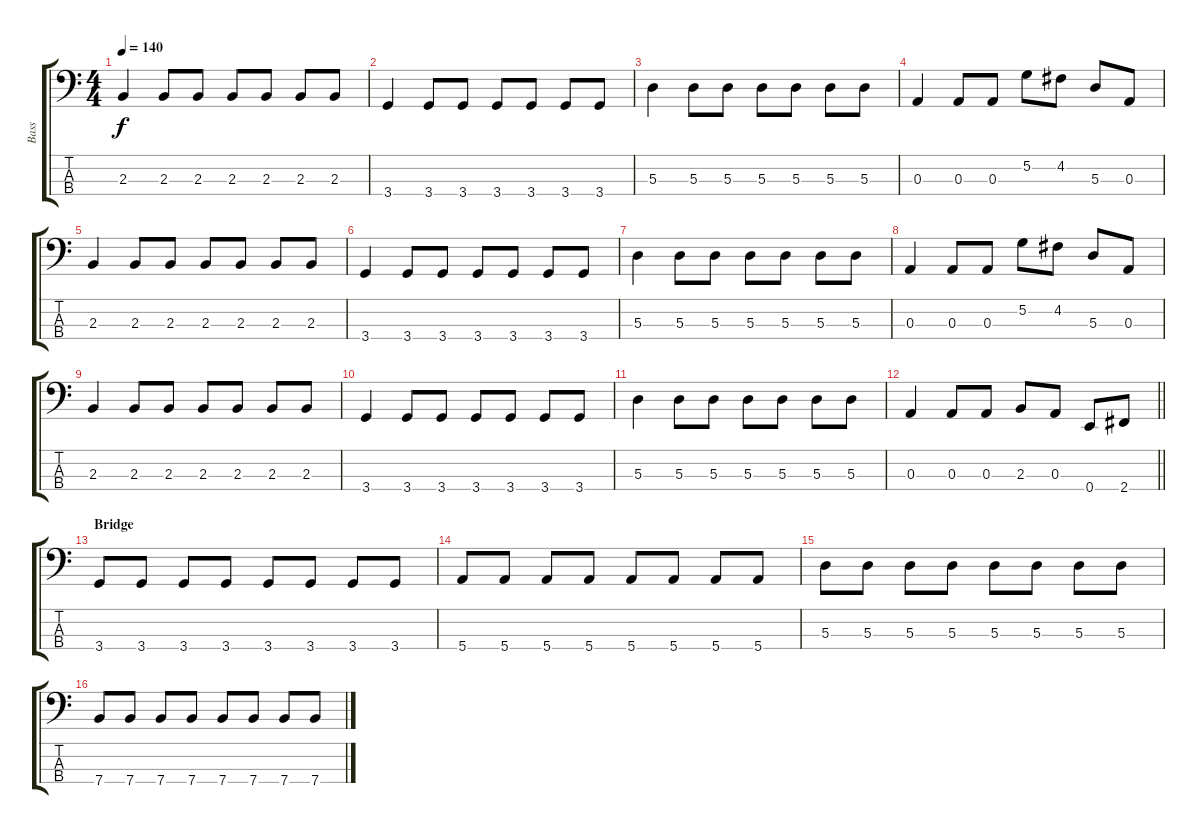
\track ("Bass" "Bass") {instrument electricbassfinger}
\staff {score tabs}
\tuning (G2 D2 A1 E1) {hide}
\ts (4 4)
\tempo 140
\clef f4
\ks c
2.3.4{dy f} 2.3.8 2.3.8 2.3.8 2.3.8 2.3.8 2.3.8 |
3.4.4 3.4.8 3.4.8 3.4.8 3.4.8 3.4.8 3.4.8 |
5.3.4 5.3.8 5.3.8 5.3.8 5.3.8 5.3.8 5.3.8 |
0.3.4 0.3.8 0.3.8 5.2.8 4.2.8 5.3.8 0.3.8 |
2.3.4 2.3.8 2.3.8 2.3.8 2.3.8 2.3.8 2.3.8 |
3.4.4 3.4.8 3.4.8 3.4.8 3.4.8 3.4.8 3.4.8 |
5.3.4 5.3.8 5.3.8 5.3.8 5.3.8 5.3.8 5.3.8 |
0.3.4 0.3.8 0.3.8 5.2.8 4.2.8 5.3.8 0.3.8 |
2.3.4 2.3.8 2.3.8 2.3.8 2.3.8 2.3.8 2.3.8 |
3.4.4 3.4.8 3.4.8 3.4.8 3.4.8 3.4.8 3.4.8 |
5.3.4 5.3.8 5.3.8 5.3.8 5.3.8 5.3.8 5.3.8 |
\barLineRight lightlight
0.3.4 0.3.8 0.3.8 2.3.8 0.3.8 0.4.8 2.4.8 |
\section ("" "Bridge")
3.4.8 3.4.8 3.4.8 3.4.8 3.4.8 3.4.8 3.4.8 3.4.8 |
5.4.8 5.4.8 5.4.8 5.4.8 5.4.8 5.4.8 5.4.8 5.4.8 |
5.3.8 5.3.8 5.3.8 5.3.8 5.3.8 5.3.8 5.3.8 5.3.8 |
7.4.8 7.4.8 7.4.8 7.4.8 7.4.8 7.4.8 7.4.8 7.4.8
